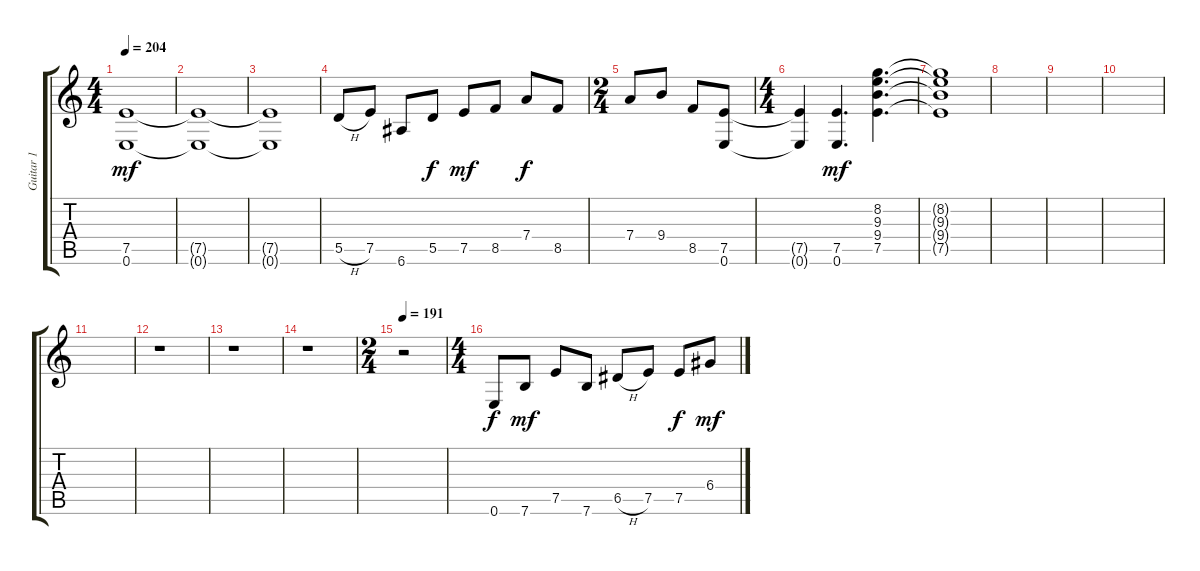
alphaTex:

\track ("Guitar 1" "Guitar 1") {instrument distortionguitar}
\staff {score tabs}
\tuning (E4 B3 G3 D3 A2 E2) {hide}
\ts (4 4)
\tempo 204
\clef g2
\ks c
(7.5{t} 0.6{t}).1{dy mf} |
(7.5{t} 0.6{t}).1 |
(7.5{t} 0.6{t}).1 |
5.5{h}.8 7.5.8 6.6.8 5.5.8{dy f} 7.5.8{dy mf} 8.5.8 7.4.8{dy f} 8.5.8 |
\ts (2 4)
7.4.8 9.4.8 8.5.8 (7.5 0.6).8 |
\ts (4 4)
(7.5{t} 0.6{t}).4 (7.5 0.6).4{d dy mf} (8.2 9.3 9.4 7.5).4{d} |
(8.2{t} 9.3{t} 9.4{t} 7.5{t}).1 |
|
|
|
|
r.1 |
r.1 |
r.1 |
\ts (2 4)
\tempo 191
r.2 |
\ts (4 4)
0.6.8{dy f volume 16} 7.6.8{dy mf} 7.5.8 7.6.8 6.5{h}.8 7.5.8 7.5.8{dy f} 6.4.8{dy mf}
